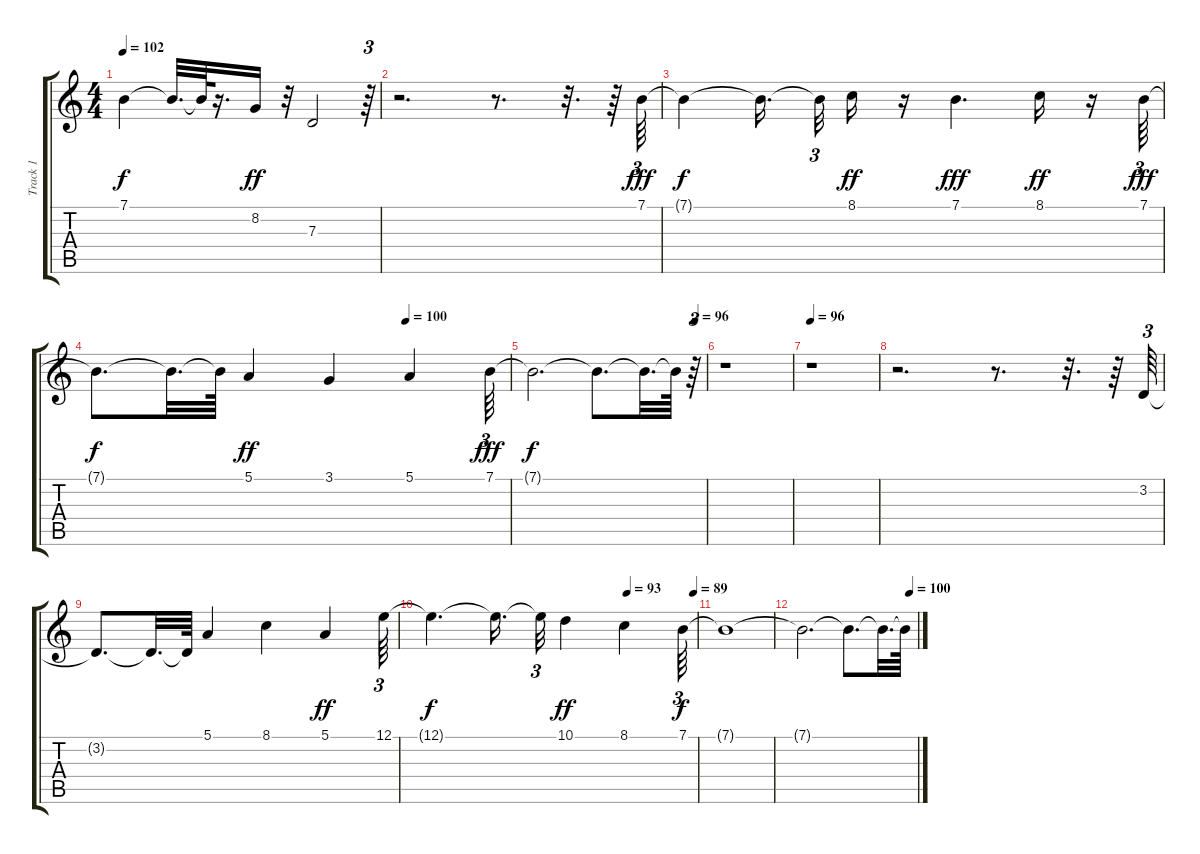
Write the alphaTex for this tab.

\track ("Track 1" "Track 1") {instrument acousticgrandpiano}
\staff {score tabs}
\tuning (E4 B3 G3 D3 A2 E2) {hide}
\ts (4 4)
\tempo 102
\clef g2
\ks c
7.1{t}.4{dy f} 7.1{t}.32{d} 7.1{t}.64 r.16{d} 8.2.16{dy ff} r.32 7.3.2 r.64{tu (3 2)} |
r.2{d} r.8{d} r.32{d} r.64 7.1.64{tu (3 2) dy fff} |
7.1{t}.4{dy f} 7.1{t}.16{d beam splitsecondary} 7.1{t}.32{tu (3 2)} 8.1.16{dy ff} r.16 7.1.4{d dy fff} 8.1.16{dy ff} r.16 7.1.64{tu (3 2) dy fff} |
\tempo (100 0.75)
7.1{t}.8{d dy f} 7.1{t}.32{d} 7.1{t}.64 5.1.4{dy ff} 3.1.4 5.1.4 7.1.64{tu (3 2) dy fff} |
\tempo (96 0.9375)
7.1{t}.2{d dy f} 7.1{t}.8{d} 7.1{t}.32{d} 7.1{t}.64 r.64{tu (3 2)} |
r.1 |
\tempo 96
r.1 |
r.2{d} r.8{d} r.32{d} r.64 3.2.64{tu (3 2)} |
3.2{t}.8{d} 3.2{t}.32{d} 3.2{t}.64 5.1.4 8.1.4 5.1.4{dy ff} 12.1.64{tu (3 2)} |
\tempo (93 0.7395833333333334)
\tempo (89 0.9895833333333334)
12.1{t}.4{d dy f} 12.1{t}.16{d} 12.1{t}.32{tu (3 2)} 10.1.4{dy ff} 8.1.4 7.1.64{tu (3 2) dy f} |
7.1{t}.1 |
\tempo (100 0.9375)
7.1{t}.2{d} 7.1{t}.8{d} 7.1{t}.32{d} 7.1{t}.64
